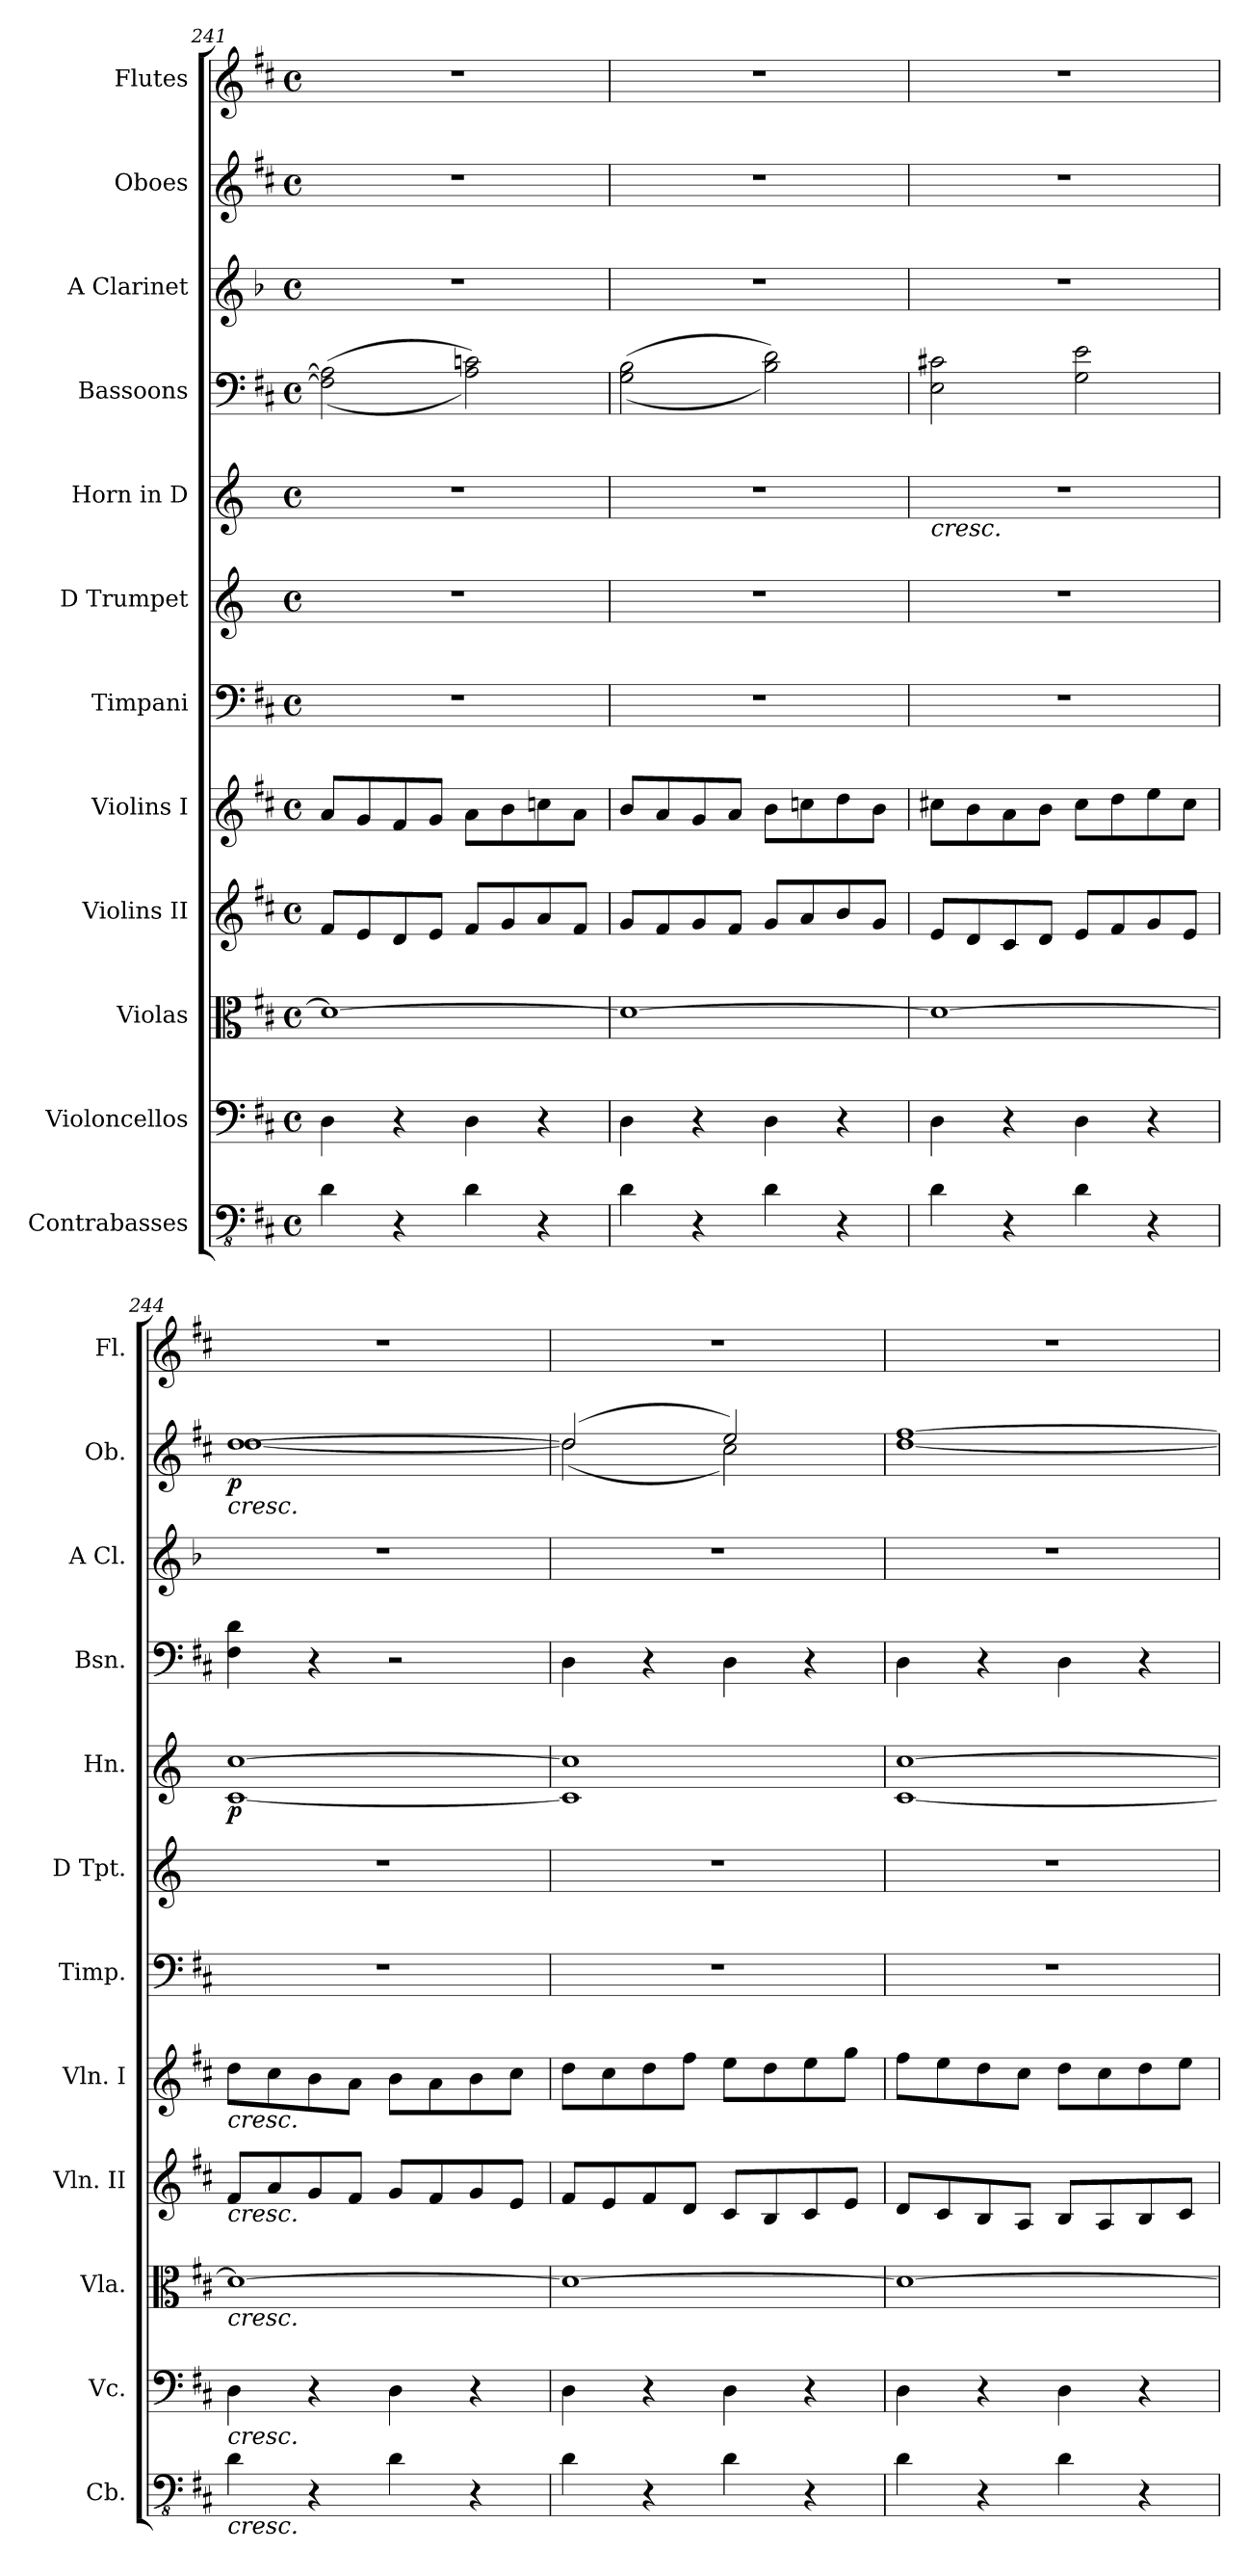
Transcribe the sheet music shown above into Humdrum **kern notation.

**kern	**kern	**kern	**kern	**kern	**kern	**kern	**kern	**dynam	**kern	**kern	**kern	**dynam	**kern
*part12	*part11	*part10	*part9	*part8	*part7	*part6	*part5	*part5	*part4	*part3	*part2	*part2	*part1
*staff12	*staff11	*staff10	*staff9	*staff8	*staff7	*staff6	*staff5	*staff5	*staff4	*staff3	*staff2	*staff2	*staff1
*I"Contrabasses	*I"Violoncellos	*I"Violas	*I"Violins II	*I"Violins I	*I"Timpani	*I"D Trumpet	*I"Horn in D	*	*I"Bassoons	*I"A Clarinet	*I"Oboes	*	*I"Flutes
*I'Cb.	*I'Vc.	*I'Vla.	*I'Vln. II	*I'Vln. I	*I'Timp.	*I'D Tpt.	*I'Hn.	*	*I'Bsn.	*I'A Cl.	*I'Ob.	*	*I'Fl.
*clefFv4	*clefF4	*clefC3	*clefG2	*clefG2	*clefF4	*clefG2	*clefG2	*	*clefF4	*clefG2	*clefG2	*	*clefG2
*ITrd7c12	*	*	*	*	*	*ITrd-1c-2	*ITrd6c10	*	*	*ITrd2c3	*	*	*
*k[f#c#]	*k[f#c#]	*k[f#c#]	*k[f#c#]	*k[f#c#]	*k[f#c#]	*k[f#c#]	*k[f#c#]	*	*k[f#c#]	*k[f#c#]	*k[f#c#]	*	*k[f#c#]
*M4/4	*M4/4	*M4/4	*M4/4	*M4/4	*M4/4	*M4/4	*M4/4	*	*M4/4	*M4/4	*M4/4	*	*M4/4
*met(c)	*met(c)	*met(c)	*met(c)	*met(c)	*met(c)	*met(c)	*met(c)	*	*met(c)	*met(c)	*met(c)	*	*met(c)
=241	=241	=241	=241	=241	=241	=241	=241	=241	=241	=241	=241	=241	=241
4DD\	4D\	1d_	8f#/L	8a/L	1r	1r	1r	.	(<(>2F#\] 2A\]	1r	1r	.	1r
.	.	.	8e/	8g/	.	.	.	.	.	.	.	.	.
4r	4r	.	8d/	8f#/	.	.	.	.	.	.	.	.	.
.	.	.	8e/J	8g/J	.	.	.	.	.	.	.	.	.
4DD\	4D\	.	8f#/L	8a\L	.	.	.	.	2A\ 2cn\))	.	.	.	.
.	.	.	8g/	8b\	.	.	.	.	.	.	.	.	.
4r	4r	.	8a/	8ccn\	.	.	.	.	.	.	.	.	.
.	.	.	8f#/J	8a\J	.	.	.	.	.	.	.	.	.
!!LO:PB:g=z
=242	=242	=242	=242	=242	=242	=242	=242	=242	=242	=242	=242	=242	=242
4DD\	4D\	1d_	8g/L	8b/L	1r	1r	1r	.	(<(>2G\ 2B\	1r	1r	.	1r
.	.	.	8f#/	8a/	.	.	.	.	.	.	.	.	.
4r	4r	.	8g/	8g/	.	.	.	.	.	.	.	.	.
.	.	.	8f#/J	8a/J	.	.	.	.	.	.	.	.	.
4DD\	4D\	.	8g/L	8b\L	.	.	.	.	2B\ 2d\))	.	.	.	.
.	.	.	8a/	8ccn\	.	.	.	.	.	.	.	.	.
4r	4r	.	8b/	8dd\	.	.	.	.	.	.	.	.	.
.	.	.	8g/J	8b\J	.	.	.	.	.	.	.	.	.
=243	=243	=243	=243	=243	=243	=243	=243	=243	=243	=243	=243	=243	=243
!	!	!	!	!	!	!	!LO:TX:b:i:t=cresc.	!	!	!	!	!	!
4DD\	4D\	1d_	8e/L	8cc#X\L	1r	1r	1r	.	2E\ 2c#X\	1r	1r	.	1r
.	.	.	8d/	8b\	.	.	.	.	.	.	.	.	.
4r	4r	.	8c#/	8a\	.	.	.	.	.	.	.	.	.
.	.	.	8d/J	8b\J	.	.	.	.	.	.	.	.	.
4DD\	4D\	.	8e/L	8cc#\L	.	.	.	.	2G\ 2e\	.	.	.	.
.	.	.	8f#/	8dd\	.	.	.	.	.	.	.	.	.
4r	4r	.	8g/	8ee\	.	.	.	.	.	.	.	.	.
.	.	.	8e/J	8cc#\J	.	.	.	.	.	.	.	.	.
=244	=244	=244	=244	=244	=244	=244	=244	=244	=244	=244	=244	=244	=244
*	*	*	*	*	*	*	*	*	*	*	*^	*	*
!	!	!	!	!	!	!	!	!	!	!	!LO:TX:b:i:t=cresc.	!	!	!
!	!	!	!	!LO:TX:b:i:t=cresc.	!	!	!	!	!	!	!	!	!	!
!	!	!	!LO:TX:b:i:t=cresc.	!	!	!	!	!	!	!	!	!	!	!
!	!	!LO:TX:b:i:t=cresc.	!	!	!	!	!	!	!	!	!	!	!	!
!	!LO:TX:b:i:t=cresc.	!	!	!	!	!	!	!	!	!	!	!	!	!
!LO:TX:b:i:t=cresc.	!	!	!	!	!	!	!	!	!	!	!	!	!	!
!	!	!	!	!	!	!	!	!LO:DY:b	!	!	!	!	!LO:DY:b	!
4DD\	4D\	1d_	8f#/L	8dd\L	1r	1r	[1D [1d	p	4F#\ 4d\	1r	[1dd	[1dd	p	1r
.	.	.	8a/	8cc#\	.	.	.	.	.	.	.	.	.	.
4r	4r	.	8g/	8b\	.	.	.	.	4r	.	.	.	.	.
.	.	.	8f#/J	8a\J	.	.	.	.	.	.	.	.	.	.
4DD\	4D\	.	8g/L	8b\L	.	.	.	.	2r	.	.	.	.	.
.	.	.	8f#/	8a\	.	.	.	.	.	.	.	.	.	.
4r	4r	.	8g/	8b\	.	.	.	.	.	.	.	.	.	.
.	.	.	8e/J	8cc#\J	.	.	.	.	.	.	.	.	.	.
=245	=245	=245	=245	=245	=245	=245	=245	=245	=245	=245	=245	=245	=245	=245
4DD\	4D\	1d_	8f#/L	8dd\L	1r	1r	1D] 1d]	.	4D\	1r	(>2dd/]	(<2dd\]	.	1r
.	.	.	8e/	8cc#\	.	.	.	.	.	.	.	.	.	.
4r	4r	.	8f#/	8dd\	.	.	.	.	4r	.	.	.	.	.
.	.	.	8d/J	8ff#\J	.	.	.	.	.	.	.	.	.	.
4DD\	4D\	.	8c#/L	8ee\L	.	.	.	.	4D\	.	2ee/)	2cc#\)	.	.
.	.	.	8B/	8dd\	.	.	.	.	.	.	.	.	.	.
4r	4r	.	8c#/	8ee\	.	.	.	.	4r	.	.	.	.	.
.	.	.	8e/J	8gg\J	.	.	.	.	.	.	.	.	.	.
!!LO:PB:g=z
=246	=246	=246	=246	=246	=246	=246	=246	=246	=246	=246	=246	=246	=246	=246
4DD\	4D\	1d_	8d/L	8ff#\L	1r	1r	[1D [1d	.	4D\	1r	[1ff#	[1dd	.	1r
.	.	.	8c#/	8ee\	.	.	.	.	.	.	.	.	.	.
4r	4r	.	8B/	8dd\	.	.	.	.	4r	.	.	.	.	.
.	.	.	8A/J	8cc#\J	.	.	.	.	.	.	.	.	.	.
4DD\	4D\	.	8B/L	8dd\L	.	.	.	.	4D\	.	.	.	.	.
.	.	.	8A/	8cc#\	.	.	.	.	.	.	.	.	.	.
4r	4r	.	8B/	8dd\	.	.	.	.	4r	.	.	.	.	.
.	.	.	8c#/J	8ee\J	.	.	.	.	.	.	.	.	.	.
*	*	*	*	*	*	*	*	*	*	*	*v	*v	*	*
=	=	=	=	=	=	=	=	=	=	=	=	=	=
*-	*-	*-	*-	*-	*-	*-	*-	*-	*-	*-	*-	*-	*-
